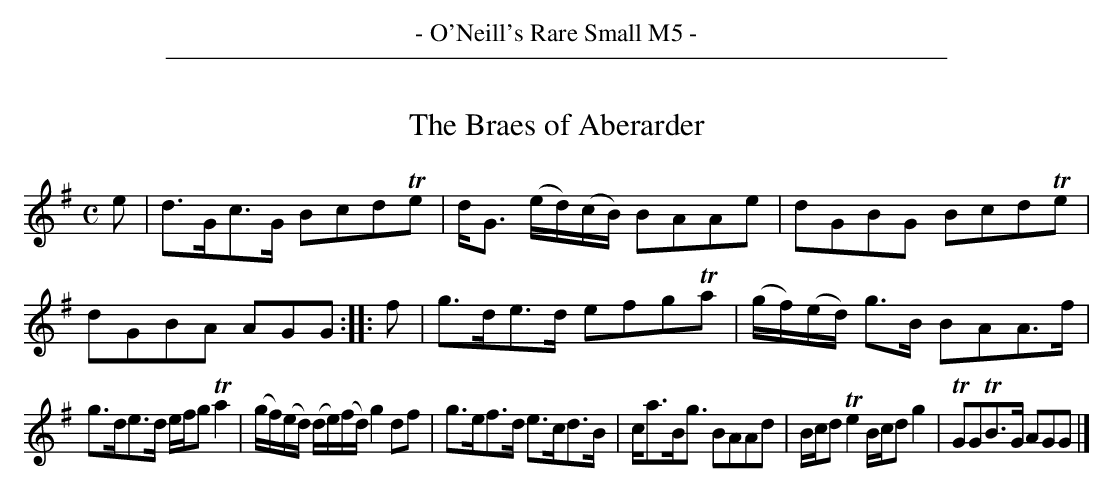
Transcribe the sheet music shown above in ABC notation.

X:1
T: The Braes of Aberarder
M: C
L: 1/8
K: G
e |\
d>Gc>G BcdTe | d<G (e/d/)(c/B/) BAAe |\
dGBG BcdTe | dGBA AGG ::\
f |\
g>de>d efgTa | (g/f/)(e/d/) g>B BAA>f |
g>de>d e/f/g Ta2 | (g/f/)(e/d/) (d/e/)(f/d/) g2 df |\
g>ef>d e>cd>B | c<aB<g BAAd |\
B/c/d Te2 B/c/d g2 | TGGTB>G AGG |]
